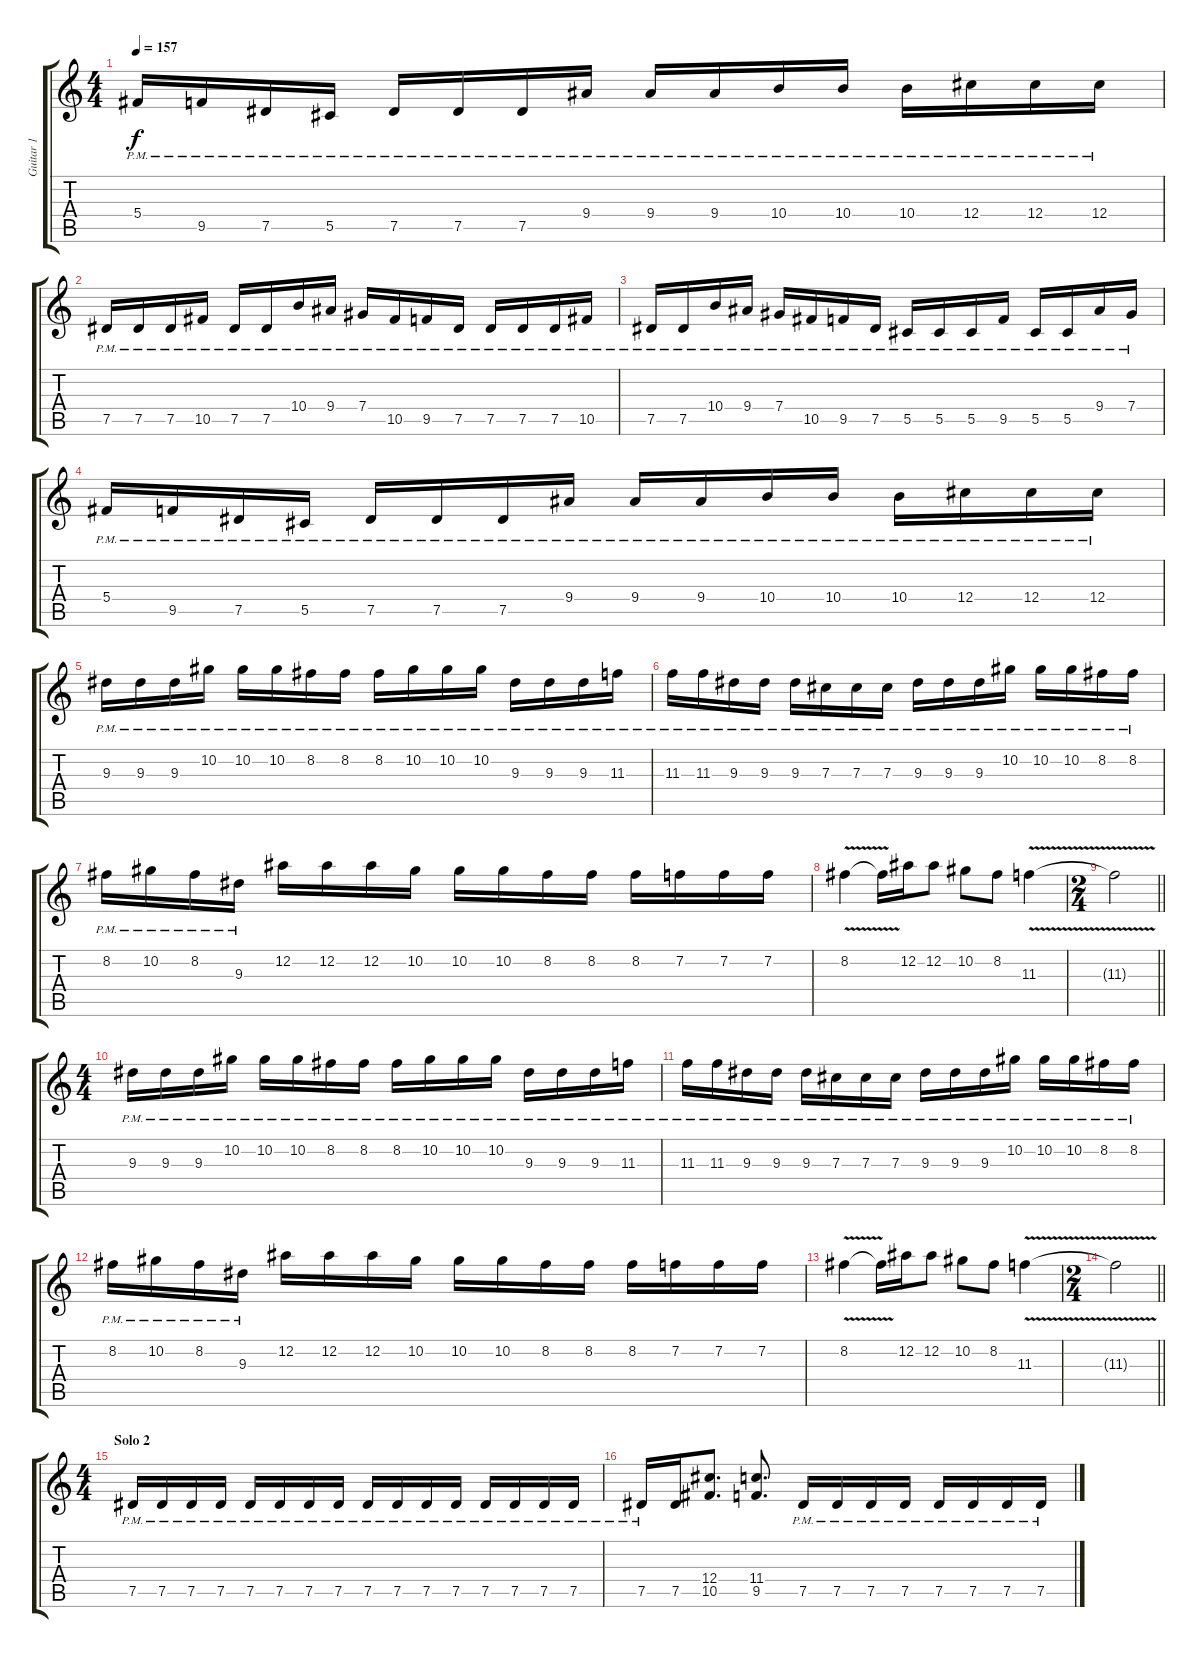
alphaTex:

\track ("Guitar 1" "Guitar 1") {instrument distortionguitar}
\staff {score tabs}
\tuning (Eb4 Bb3 Gb3 Db3 Ab2 Eb2) {hide}
\ts (4 4)
\tempo 157
\clef g2
\ks c
5.4{pm}.16{dy f} 9.5{pm}.16 7.5{pm}.16 5.5{pm}.16 7.5{pm}.16 7.5{pm}.16 7.5{pm}.16 9.4{pm}.16 9.4{pm}.16 9.4{pm}.16 10.4{pm}.16 10.4{pm}.16 10.4{pm}.16 12.4{pm}.16 12.4{pm}.16 12.4{pm}.16 |
7.5{pm}.16 7.5{pm}.16 7.5{pm}.16 10.5{pm}.16 7.5{pm}.16 7.5{pm}.16 10.4{pm}.16 9.4{pm}.16 7.4{pm}.16 10.5{pm}.16 9.5{pm}.16 7.5{pm}.16 7.5{pm}.16 7.5{pm}.16 7.5{pm}.16 10.5{pm}.16 |
7.5{pm}.16 7.5{pm}.16 10.4{pm}.16 9.4{pm}.16 7.4{pm}.16 10.5{pm}.16 9.5{pm}.16 7.5{pm}.16 5.5{pm}.16 5.5{pm}.16 5.5{pm}.16 9.5{pm}.16 5.5{pm}.16 5.5{pm}.16 9.4{pm}.16 7.4{pm}.16 |
5.4{pm}.16 9.5{pm}.16 7.5{pm}.16 5.5{pm}.16 7.5{pm}.16 7.5{pm}.16 7.5{pm}.16 9.4{pm}.16 9.4{pm}.16 9.4{pm}.16 10.4{pm}.16 10.4{pm}.16 10.4{pm}.16 12.4{pm}.16 12.4{pm}.16 12.4{pm}.16 |
9.3{pm}.16 9.3{pm}.16 9.3{pm}.16 10.2{pm}.16 10.2{pm}.16 10.2{pm}.16 8.2{pm}.16 8.2{pm}.16 8.2{pm}.16 10.2{pm}.16 10.2{pm}.16 10.2{pm}.16 9.3{pm}.16 9.3{pm}.16 9.3{pm}.16 11.3{pm}.16 |
11.3{pm}.16 11.3{pm}.16 9.3{pm}.16 9.3{pm}.16 9.3{pm}.16 7.3{pm}.16 7.3{pm}.16 7.3{pm}.16 9.3{pm}.16 9.3{pm}.16 9.3{pm}.16 10.2{pm}.16 10.2{pm}.16 10.2{pm}.16 8.2{pm}.16 8.2{pm}.16 |
8.2{pm}.16 10.2{pm}.16 8.2{pm}.16 9.3{pm}.16 12.2.16 12.2.16 12.2.16 10.2.16 10.2.16 10.2.16 8.2.16 8.2.16 8.2.16 7.2.16 7.2.16 7.2.16 |
8.2{v}.4 8.2{t}.16 12.2.16 12.2.8 10.2.8 8.2.8 11.3{v}.4 |
\ts (2 4)
\barLineRight lightlight
11.3{t}.2 |
\ts (4 4)
9.3{pm}.16 9.3{pm}.16 9.3{pm}.16 10.2{pm}.16 10.2{pm}.16 10.2{pm}.16 8.2{pm}.16 8.2{pm}.16 8.2{pm}.16 10.2{pm}.16 10.2{pm}.16 10.2{pm}.16 9.3{pm}.16 9.3{pm}.16 9.3{pm}.16 11.3{pm}.16 |
11.3{pm}.16 11.3{pm}.16 9.3{pm}.16 9.3{pm}.16 9.3{pm}.16 7.3{pm}.16 7.3{pm}.16 7.3{pm}.16 9.3{pm}.16 9.3{pm}.16 9.3{pm}.16 10.2{pm}.16 10.2{pm}.16 10.2{pm}.16 8.2{pm}.16 8.2{pm}.16 |
8.2{pm}.16 10.2{pm}.16 8.2{pm}.16 9.3{pm}.16 12.2.16 12.2.16 12.2.16 10.2.16 10.2.16 10.2.16 8.2.16 8.2.16 8.2.16 7.2.16 7.2.16 7.2.16 |
8.2{v}.4 8.2{t}.16 12.2.16 12.2.8 10.2.8 8.2.8 11.3{v}.4 |
\ts (2 4)
\barLineRight lightlight
11.3{t}.2 |
\ts (4 4)
\section ("" "Solo 2")
7.5{pm}.16 7.5{pm}.16 7.5{pm}.16 7.5{pm}.16 7.5{pm}.16 7.5{pm}.16 7.5{pm}.16 7.5{pm}.16 7.5{pm}.16 7.5{pm}.16 7.5{pm}.16 7.5{pm}.16 7.5{pm}.16 7.5{pm}.16 7.5{pm}.16 7.5{pm}.16 |
7.5{pm}.16 7.5.16 (12.4 10.5).8{d} (11.4 9.5).8{d} 7.5{pm}.16 7.5{pm}.16 7.5{pm}.16 7.5{pm}.16 7.5{pm}.16 7.5{pm}.16 7.5{pm}.16 7.5{pm}.16
